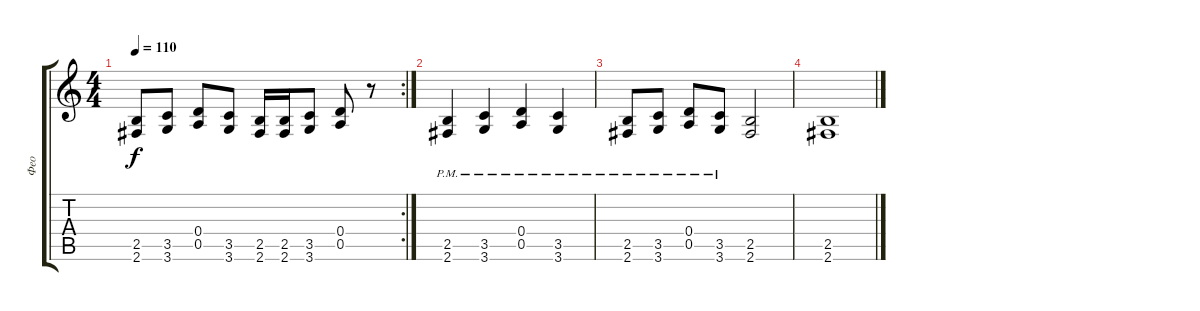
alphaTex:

\track ("Фео" "Фео") {instrument distortionguitar}
\staff {score tabs}
\tuning (E4 B3 G3 D3 A2 E2) {hide}
\rc 2
\ts (4 4)
\tempo 110
\clef g2
\ks c
(2.5 2.6).8{dy f} (3.5 3.6).8 (0.4 0.5).8 (3.5 3.6).8 (2.5 2.6).16 (2.5 2.6).16 (3.5 3.6).8 (0.4 0.5).8 r.8 |
(2.5 2.6{pm}).4 (3.5 3.6{pm}).4 (0.4 0.5{pm}).4 (3.5 3.6{pm}).4 |
(2.5 2.6{pm}).8 (3.5 3.6{pm}).8 (0.4 0.5{pm}).8 (3.5 3.6{pm}).8 (2.5 2.6).2 |
(2.5 2.6).1
